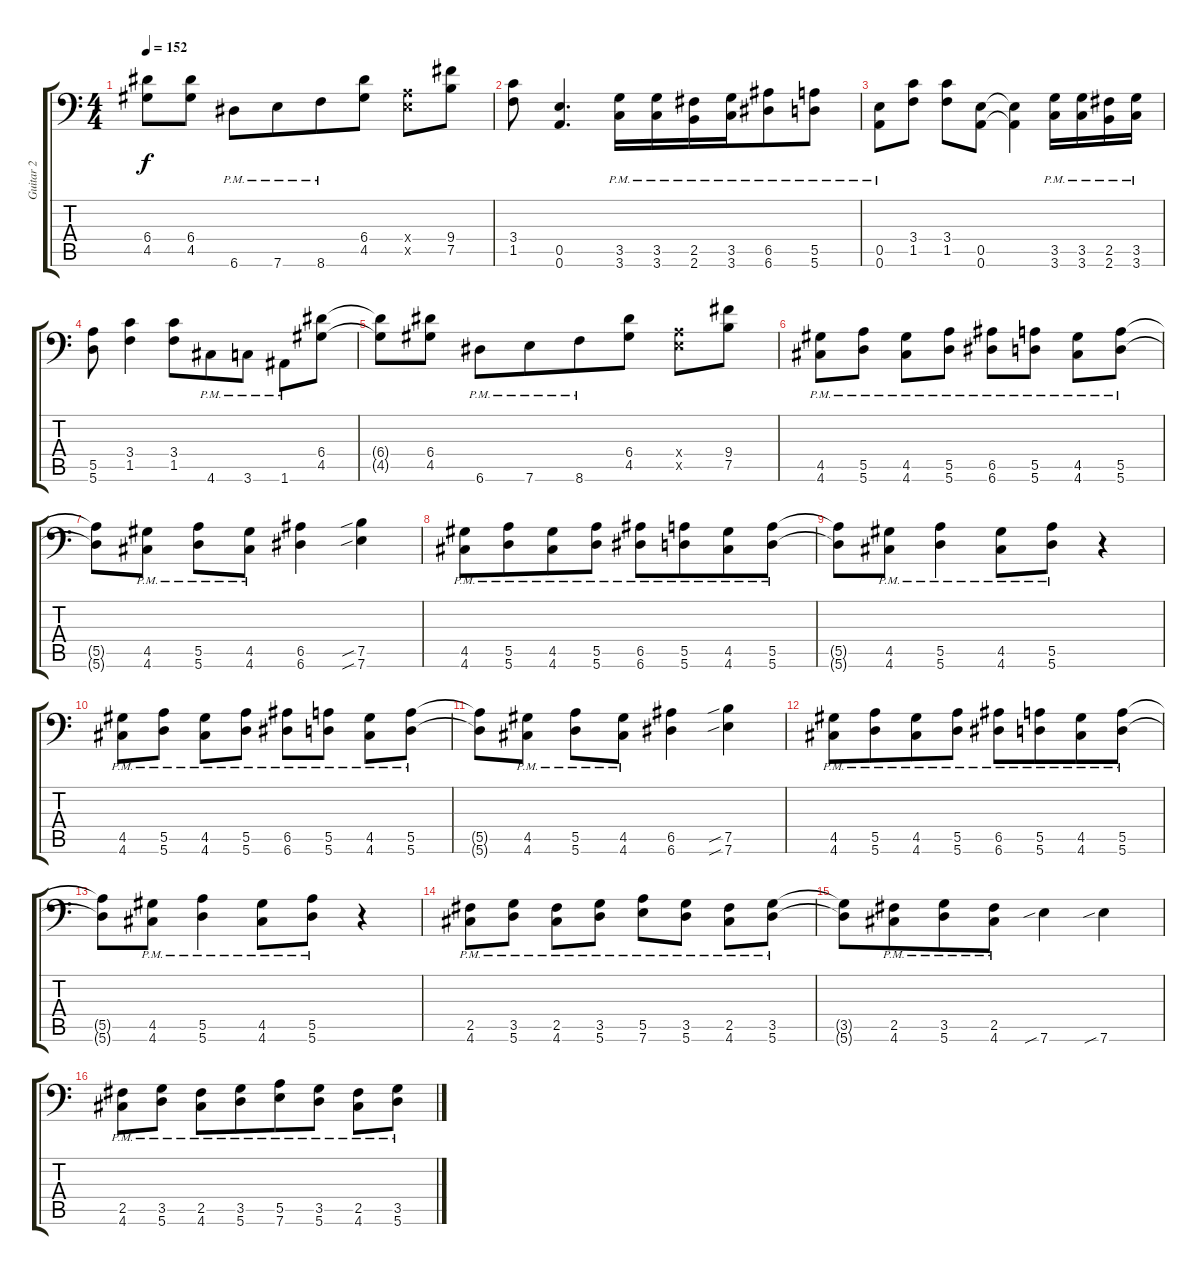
\track ("Guitar 2" "Guitar 2") {instrument distortionguitar bank 255}
\staff {score tabs}
\tuning (B3 Gb3 D3 A2 E2 A1) {hide}
\ts (4 4)
\tempo 152
\clef f4
\ks c
(6.4{t} 4.5{t}).8{dy f} (6.4 4.5).8 6.6{pm}.8 7.6{pm}.8{beam merge} 8.6{pm}.8{beam merge} (6.4 4.5).8 (0.4{x} 0.5{x}).8 (9.4 7.5).8 |
(3.4 1.5).8 (0.5 0.6).4{d} (3.5{pm} 3.6{pm}).16 (3.5{pm} 3.6{pm}).16{beam merge} (2.5{pm} 2.6{pm}).16{beam merge} (3.5{pm} 3.6{pm}).16{beam merge} (6.5{pm} 6.6{pm}).8 (5.5{pm} 5.6{pm}).8 |
(0.5{pm} 0.6{pm}).8 (3.4 1.5).8 (3.4 1.5).8{beam merge} (0.5 0.6).8 (0.5{t} 0.6{t}).4{beam merge} (3.5{pm} 3.6{pm}).16 (3.5{pm} 3.6{pm}).16 (2.5{pm} 2.6{pm}).16{beam merge} (3.5{pm} 3.6{pm}).16 |
(5.5 5.6).8 (3.4 1.5).4{beam merge} (3.4 1.5).8{beam merge} 4.6{pm}.8 3.6{pm}.8 1.6{pm}.8 (6.4 4.5).8 |
(6.4{t} 4.5{t}).8 (6.4 4.5).8 6.6{pm}.8 7.6{pm}.8{beam merge} 8.6{pm}.8{beam merge} (6.4 4.5).8 (0.4{x} 0.5{x}).8 (9.4 7.5).8 |
(4.5{pm} 4.6{pm}).8 (5.5{pm} 5.6{pm}).8 (4.5{pm} 4.6{pm}).8{beam merge} (5.5{pm} 5.6{pm}).8 (6.5{pm} 6.6{pm}).8 (5.5{pm} 5.6{pm}).8 (4.5{pm} 4.6{pm}).8 (5.5{pm} 5.6{pm}).8 |
(5.5{t} 5.6{t}).8 (4.5{pm} 4.6{pm}).8 (5.5{pm} 5.6{pm}).8 (4.5{pm} 4.6{pm}).8 (6.5 6.6).4 (7.5{sib} 7.6{sib}).4 |
(4.5{pm} 4.6{pm}).8 (5.5{pm} 5.6{pm}).8{beam merge} (4.5{pm} 4.6{pm}).8 (5.5{pm} 5.6{pm}).8 (6.5{pm} 6.6{pm}).8{beam merge} (5.5{pm} 5.6{pm}).8{beam merge} (4.5{pm} 4.6{pm}).8 (5.5{pm} 5.6{pm}).8 |
(5.5{t} 5.6{t}).8 (4.5{pm} 4.6{pm}).8{beam merge} (5.5{pm} 5.6{pm}).4 (4.5{pm} 4.6{pm}).8{beam merge} (5.5{pm} 5.6{pm}).8 r.4 |
(4.5{pm} 4.6{pm}).8 (5.5{pm} 5.6{pm}).8 (4.5{pm} 4.6{pm}).8{beam merge} (5.5{pm} 5.6{pm}).8 (6.5{pm} 6.6{pm}).8 (5.5{pm} 5.6{pm}).8 (4.5{pm} 4.6{pm}).8 (5.5{pm} 5.6{pm}).8 |
(5.5{t} 5.6{t}).8 (4.5{pm} 4.6{pm}).8 (5.5{pm} 5.6{pm}).8 (4.5{pm} 4.6{pm}).8 (6.5 6.6).4 (7.5{sib} 7.6{sib}).4 |
(4.5{pm} 4.6{pm}).8 (5.5{pm} 5.6{pm}).8{beam merge} (4.5{pm} 4.6{pm}).8 (5.5{pm} 5.6{pm}).8 (6.5{pm} 6.6{pm}).8{beam merge} (5.5{pm} 5.6{pm}).8{beam merge} (4.5{pm} 4.6{pm}).8 (5.5{pm} 5.6{pm}).8 |
(5.5{t} 5.6{t}).8 (4.5{pm} 4.6{pm}).8{beam merge} (5.5{pm} 5.6{pm}).4 (4.5{pm} 4.6{pm}).8{beam merge} (5.5{pm} 5.6{pm}).8 r.4 |
(2.5{pm} 4.6{pm}).8 (3.5{pm} 5.6{pm}).8 (2.5{pm} 4.6{pm}).8 (3.5{pm} 5.6{pm}).8 (5.5{pm} 7.6{pm}).8{beam merge} (3.5{pm} 5.6{pm}).8 (2.5{pm} 4.6{pm}).8{beam merge} (3.5{pm} 5.6{pm}).8 |
(3.5{t} 5.6{t}).8{beam merge} (2.5{pm} 4.6{pm}).8{beam merge} (3.5{pm} 5.6{pm}).8{beam merge} (2.5{pm} 4.6{pm}).8 7.6{sib}.4 7.6{sib}.4 |
(2.5{pm} 4.6{pm}).8{beam merge} (3.5{pm} 5.6{pm}).8 (2.5{pm} 4.6{pm}).8{beam merge} (3.5{pm} 5.6{pm}).8{beam merge} (5.5{pm} 7.6{pm}).8 (3.5{pm} 5.6{pm}).8 (2.5{pm} 4.6{pm}).8 (3.5{pm} 5.6{pm}).8
